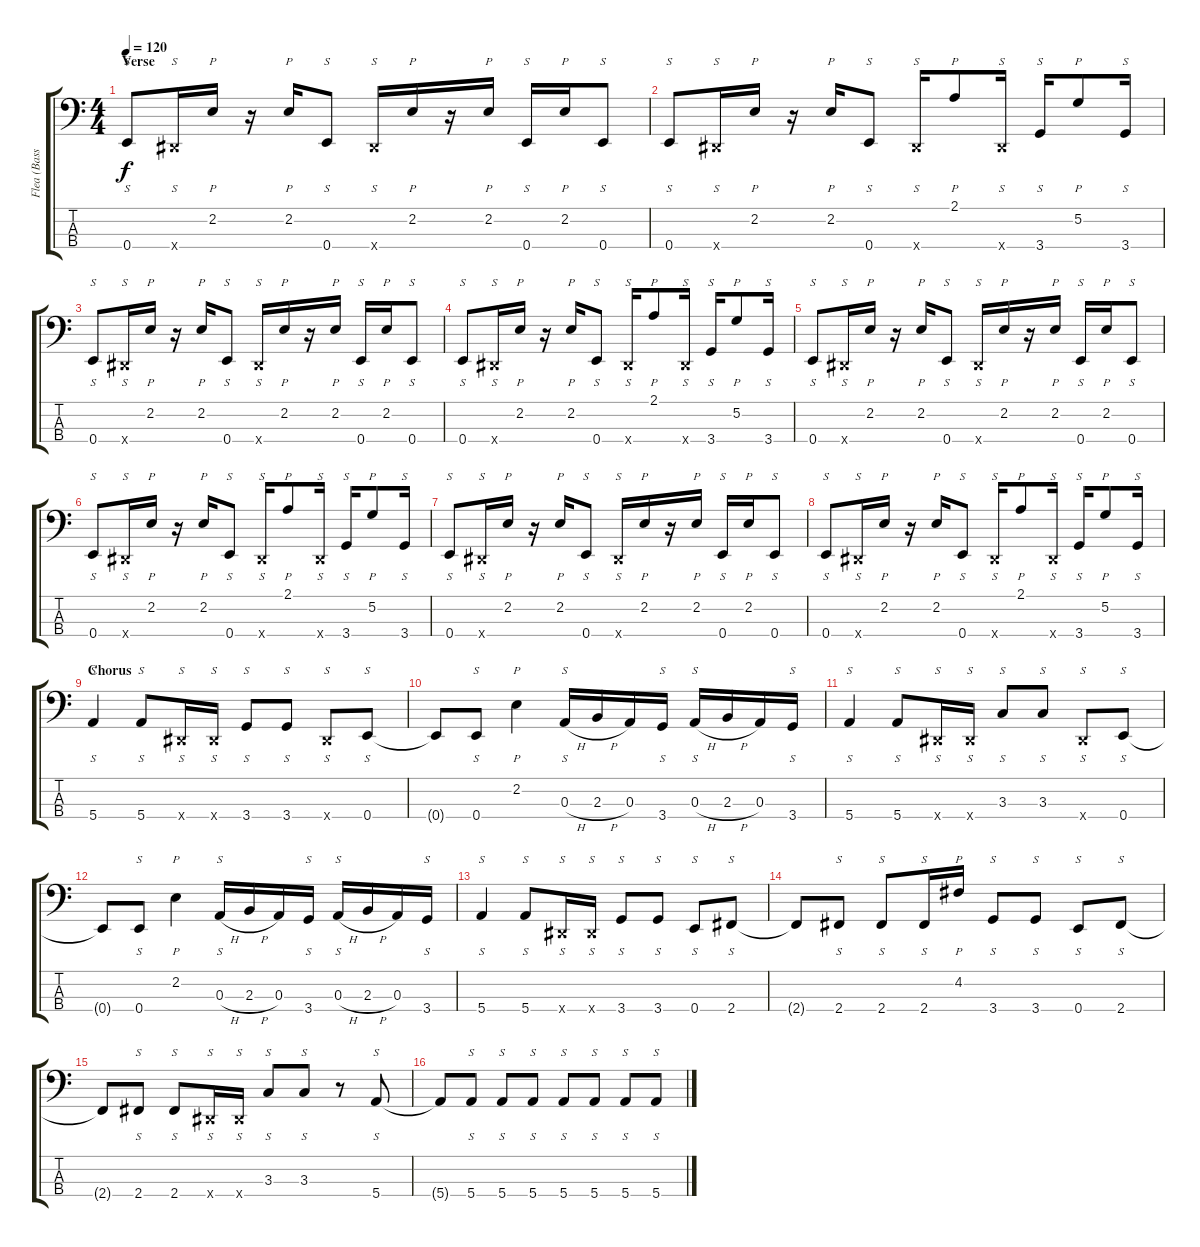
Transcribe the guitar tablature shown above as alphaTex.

\track ("Flea (Bass)" "Flea (Bass") {instrument slapbass1}
\staff {score tabs}
\tuning (G2 D2 A1 E1) {hide}
\ts (4 4)
\section ("" "Verse")
\tempo 120
\clef f4
\ks c
0.4.8{s dy f} -1.4{x}.16{s} 2.2.16{p} r.16 2.2.16{p} 0.4.8{s} -1.4{x}.16{s} 2.2.16{p} r.16 2.2.16{p} 0.4.16{s} 2.2.16{p} 0.4.8{s} |
0.4.8{s} -1.4{x}.16{s} 2.2.16{p} r.16 2.2.16{p} 0.4.8{s} -1.4{x}.16{s} 2.1.8{p} -1.4{x}.16{s} 3.4.16{s} 5.2.8{p} 3.4.16{s} |
0.4.8{s} -1.4{x}.16{s} 2.2.16{p} r.16 2.2.16{p} 0.4.8{s} -1.4{x}.16{s} 2.2.16{p} r.16 2.2.16{p} 0.4.16{s} 2.2.16{p} 0.4.8{s} |
0.4.8{s} -1.4{x}.16{s} 2.2.16{p} r.16 2.2.16{p} 0.4.8{s} -1.4{x}.16{s} 2.1.8{p} -1.4{x}.16{s} 3.4.16{s} 5.2.8{p} 3.4.16{s} |
0.4.8{s} -1.4{x}.16{s} 2.2.16{p} r.16 2.2.16{p} 0.4.8{s} -1.4{x}.16{s} 2.2.16{p} r.16 2.2.16{p} 0.4.16{s} 2.2.16{p} 0.4.8{s} |
0.4.8{s} -1.4{x}.16{s} 2.2.16{p} r.16 2.2.16{p} 0.4.8{s} -1.4{x}.16{s} 2.1.8{p} -1.4{x}.16{s} 3.4.16{s} 5.2.8{p} 3.4.16{s} |
0.4.8{s} -1.4{x}.16{s} 2.2.16{p} r.16 2.2.16{p} 0.4.8{s} -1.4{x}.16{s} 2.2.16{p} r.16 2.2.16{p} 0.4.16{s} 2.2.16{p} 0.4.8{s} |
0.4.8{s} -1.4{x}.16{s} 2.2.16{p} r.16 2.2.16{p} 0.4.8{s} -1.4{x}.16{s} 2.1.8{p} -1.4{x}.16{s} 3.4.16{s} 5.2.8{p} 3.4.16{s} |
\section ("" "Chorus")
5.4.4{s} 5.4.8{s} -1.4{x}.16{s} -1.4{x}.16{s} 3.4.8{s} 3.4.8{s} -1.4{x}.8{s} 0.4.8{s} |
0.4{t}.8 0.4.8{s} 2.2.4{p} 0.3{h}.16{s} 2.3{h}.16 0.3.16 3.4.16{s} 0.3{h}.16{s} 2.3{h}.16 0.3.16 3.4.16{s} |
5.4.4{s} 5.4.8{s} -1.4{x}.16{s} -1.4{x}.16{s} 3.3.8{s} 3.3.8{s} -1.4{x}.8{s} 0.4.8{s} |
0.4{t}.8 0.4.8{s} 2.2.4{p} 0.3{h}.16{s} 2.3{h}.16 0.3.16 3.4.16{s} 0.3{h}.16{s} 2.3{h}.16 0.3.16 3.4.16{s} |
5.4.4{s} 5.4.8{s} -1.4{x}.16{s} -1.4{x}.16{s} 3.4.8{s} 3.4.8{s} 0.4.8{s} 2.4.8{s} |
2.4{t}.8 2.4.8{s} 2.4.8{s} 2.4.16{s} 4.2.16{p} 3.4.8{s} 3.4.8{s} 0.4.8{s} 2.4.8{s} |
2.4{t}.8 2.4.8{s} 2.4.8{s} -1.4{x}.16{s} -1.4{x}.16{s} 3.3.8{s} 3.3.8{s} r.8 5.4.8{s} |
5.4{t}.8 5.4.8{s} 5.4.8{s} 5.4.8{s} 5.4.8{s} 5.4.8{s} 5.4.8{s} 5.4.8{s}
